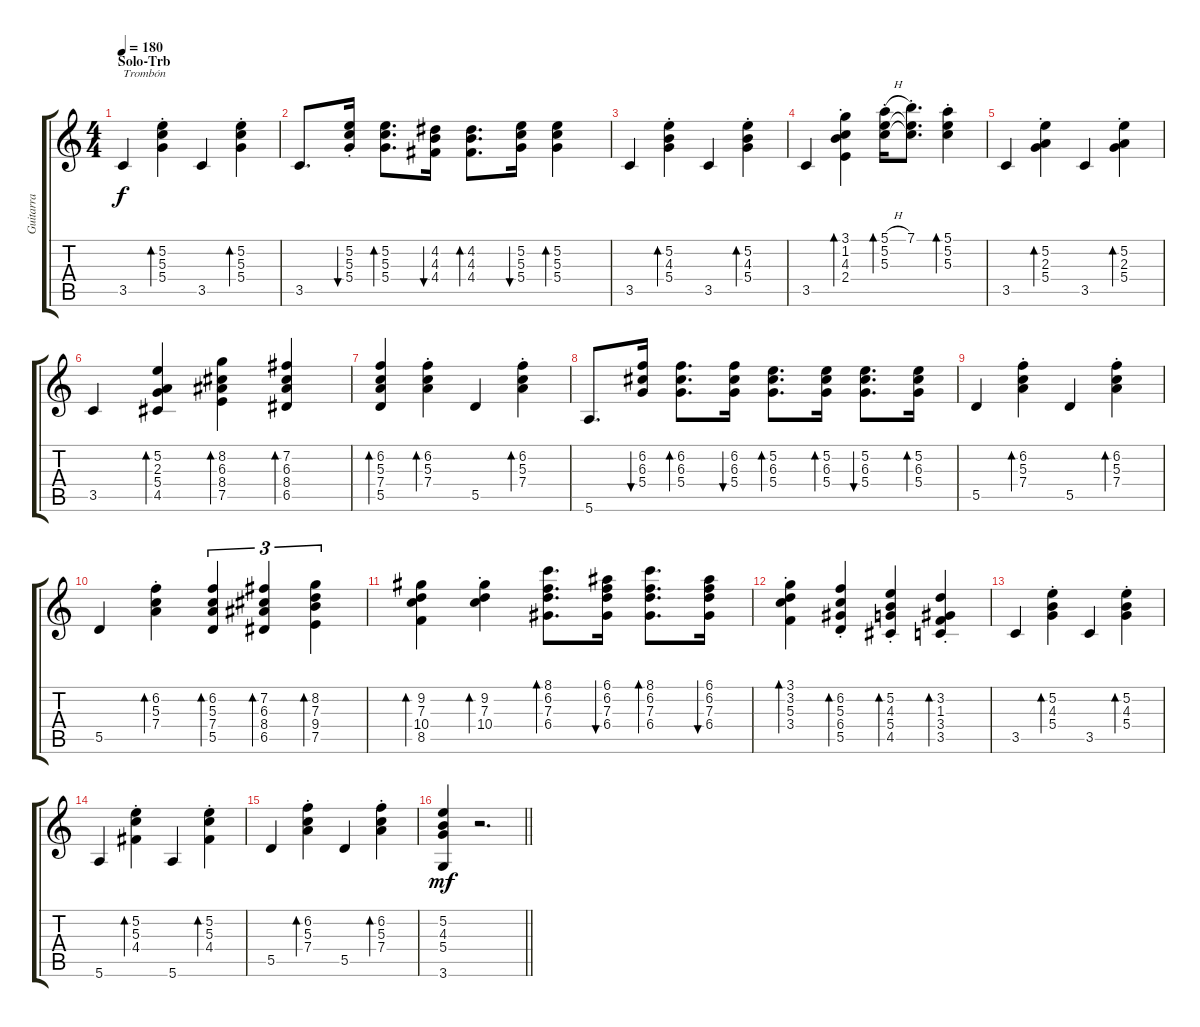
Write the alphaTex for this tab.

\track ("Guitarra" "Guitarra") {instrument electricguitarjazz}
\staff {score tabs}
\tuning (E4 B3 G3 D3 A2 E2) {hide}
\ts (4 4)
\section ("" "Solo-Trb")
\tempo 180
\clef g2
\ks c
3.5.4{txt "Trombón" dy f} (5.2{st} 5.3{st} 5.4{st}).4{bd 60} 3.5.4 (5.2{st} 5.3{st} 5.4{st}).4{bd 60} |
3.5.8{d} (5.2{st} 5.3{st} 5.4{st}).16{bu 60} (5.2 5.3 5.4).8{d bd 60} (4.2 4.3 4.4).16{bu 60} (4.2 4.3 4.4).8{d bd 60} (5.2 5.3 5.4).16{bu 60} (5.2 5.3 5.4).4{bd 60} |
3.5.4 (5.2{st} 4.3{st} 5.4{st}).4{bd 60} 3.5.4 (5.2{st} 4.3{st} 5.4{st}).4{bd 60} |
3.5.4 (3.1 1.2{st} 4.3{st} 2.4{st}).4{bd 60} (5.1{h st} 5.2{st} 5.3{st}).16{bd 60} (7.1{st} 5.2{t} 5.3{t}).8{d} (5.1 5.2{st} 5.3{st}).4{bd 60} |
3.5.4 (5.2{st} 2.3{st} 5.4{st}).4{bd 60} 3.5.4 (5.2{st} 2.3{st} 5.4{st}).4{bd 60} |
3.5.4 (5.2 2.3 5.4 4.5).4{bd 60} (8.2 6.3 8.4 7.5).4{bd 60} (7.2 6.3 8.4 6.5).4{bd 60} |
(6.2 5.3 7.4 5.5).4{bd 60} (6.2{st} 5.3{st} 7.4{st}).4{bd 60} 5.5.4 (6.2{st} 5.3{st} 7.4{st}).4{bd 60} |
5.6.8{d} (6.2 6.3 5.4).16{bu 60} (6.2 6.3 5.4).8{d bd 60} (6.2 6.3 5.4).16{bu 60} (5.2 6.3 5.4).8{d bd 60} (5.2 6.3 5.4).16{bd 60} (5.2 6.3 5.4).8{d bu 60} (5.2 6.3 5.4).16{bd 60} |
5.5.4 (6.2{st} 5.3{st} 7.4{st}).4{bd 60} 5.5.4 (6.2{st} 5.3{st} 7.4{st}).4{bd 60} |
5.5.4 (6.2{st} 5.3{st} 7.4{st}).4{bd 60} (6.2 5.3 7.4 5.5).4{tu (3 2) bd 60} (7.2 6.3 8.4 6.5).4{tu (3 2) bd 60} (8.2 7.3 9.4 7.5).4{tu (3 2) bd 60} |
(9.2 7.3 10.4 8.5).4{bd 60} (9.2{st} 7.3{st} 10.4{st}).4{bd 60} (8.1 6.2 7.3 6.4).8{d bd 60} (6.1 6.2 7.3 6.4).16{bu 60} (8.1 6.2 7.3 6.4).8{d bd 60} (6.1 6.2 7.3 6.4).16{bu 60} |
(3.1{st} 3.2{st} 5.3{st} 3.4{st}).4{bd 60} (6.2{st} 5.3{st} 6.4{st} 5.5{st}).4{bd 60} (5.2{st} 4.3{st} 5.4{st} 4.5{st}).4{bd 60} (3.2{st} 1.3{st} 3.4{st} 3.5{st}).4{bd 60} |
3.5.4 (5.2{st} 4.3{st} 5.4{st}).4{bd 60} 3.5.4 (5.2{st} 4.3{st} 5.4{st}).4{bd 60} |
5.6.4 (5.2{st} 5.3{st} 4.4{st}).4{bd 60} 5.6.4 (5.2{st} 5.3{st} 4.4{st}).4{bd 60} |
5.5.4 (6.2{st} 5.3{st} 7.4{st}).4{bd 60} 5.5.4 (6.2{st} 5.3{st} 7.4{st}).4{bd 60} |
\barLineRight lightlight
(5.2 4.3 5.4 3.6).4{dy mf} r.2{d}
